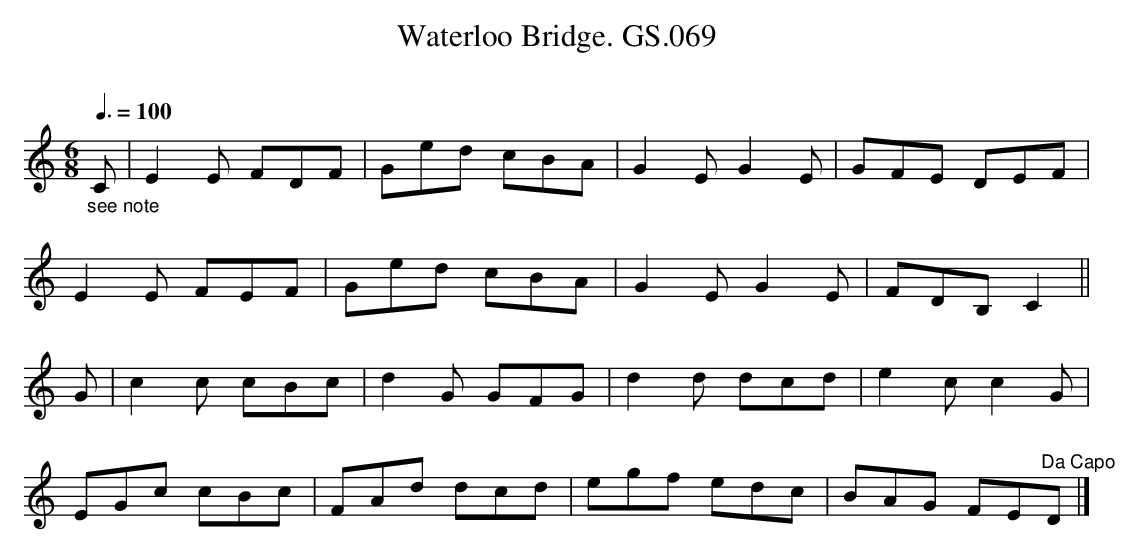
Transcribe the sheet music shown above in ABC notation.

X:1
T:Waterloo Bridge. GS.069
M:6/8
L:1/8
Q:3/8=100
O:
K:C major
"_see note"C | E2 E FDF | Ged cBA | G2 E G2 E | GFE DEF |
E2 E FEF | Ged cBA | G2EG2E | FDB, C2 ||
G | c2c cBc | d2 G GFG | d2 d dcd | e2 c c2G |
EGc cBc | FAd dcd |  egf edc | BAG FE"^Da Capo"D |]
